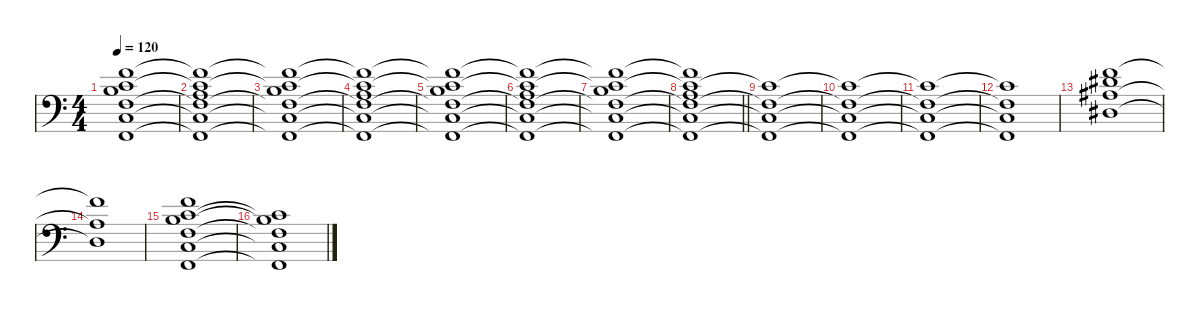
\defaultSystemsLayout 4
\hideDynamics
\bracketExtendMode nobrackets
\singleTrackTrackNamePolicy hidden
\multiTrackTrackNamePolicy hidden
\firstSystemTrackNameMode fullname
\firstSystemTrackNameOrientation horizontal
\otherSystemsTrackNameOrientation horizontal
\track ("SYNTH" "vln.") {defaultSystemsLayout 8 instrument stringensemble2}
\staff {score}
\tuning (E4 B3 G3 D3 A2 E2)
\ts (4 4)
\beaming (8 2 2 2 2)
\tempo 120
\clef f4
\ks c
(1.1 1.2 4.3 3.4 3.5 1.6).1{dy f instrument stringensemble2 beam Down} |
(1.1{t} 1.2{t} 2.3 3.4{t} 3.5{t} 1.6{t}).1{beam Down} |
(1.1{t} 1.2{t} 4.3 3.4{t} 3.5{t} 1.6{t}).1{beam Down} |
(1.1{t} 1.2{t} 2.3 3.4{t} 3.5{t} 1.6{t}).1{beam Down} |
(1.1{t} 1.2{t} 4.3 3.4{t} 3.5{t} 1.6{t}).1{beam Down} |
(1.1{t} 1.2{t} 2.3 3.4{t} 3.5{t} 1.6{t}).1{beam Down} |
(1.1{t} 1.2{t} 4.3 3.4{t} 3.5{t} 1.6{t}).1{beam Down} |
\barLineRight lightlight
(1.1{t} 1.2{t} 2.3 3.4{t} 3.5{t} 1.6{t}).1{beam Down} |
(1.2{t} 3.4{t} 3.5{t} 1.6{t}).1{beam Down} |
(1.2{t} 3.4{t} 3.5{t} 1.6{t}).1{beam Down} |
(1.2{t} 3.4{t} 3.5{t} 1.6{t}).1{beam Down} |
(1.2{t} 3.4{t} 3.5{t} 1.6{t}).1{beam Down} |
(1.1 4.2{acc #} 3.3{acc #} 1.4{acc #}).1{beam Down} |
(1.1{t} 3.3{t acc #} 1.4{t acc #}).1{beam Down} |
(1.1 1.2 4.3 3.4 3.5 1.6).1{beam Down} |
(1.2{t} 4.3{t} 3.4{t} 3.5{t} 1.6{t}).1{beam Down}
